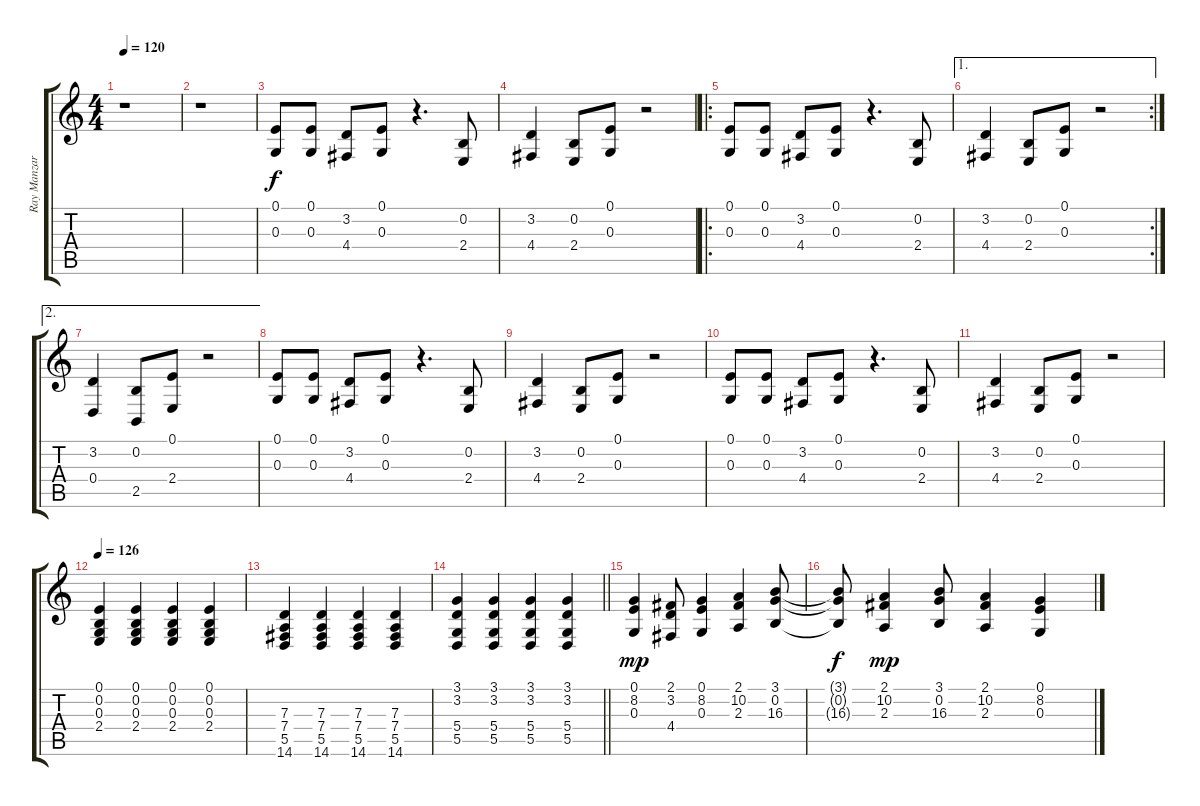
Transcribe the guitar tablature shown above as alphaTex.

\track ("Ray Manzarek" "Ray Manzar") {instrument harpsichord}
\staff {score tabs}
\tuning (E4 B3 G3 D3 A2 E2) {hide}
\ts (4 4)
\tempo 120
\clef g2
\ks c
r.1{dy f instrument harpsichord} |
r.1 |
(0.1 0.3).8 (0.1 0.3).8 (3.2 4.4).8 (0.1 0.3).8 r.4{d} (0.2 2.4).8 |
(3.2 4.4).4 (0.2 2.4).8 (0.1 0.3).8 r.2 |
\ro
(0.1 0.3).8 (0.1 0.3).8 (3.2 4.4).8 (0.1 0.3).8 r.4{d} (0.2 2.4).8 |
\ae 1
\rc 2
(3.2 4.4).4 (0.2 2.4).8 (0.1 0.3).8 r.2 |
\ae 2
(3.2 0.4).4 (0.2 2.5).8 (0.1 2.4).8 r.2 |
(0.1 0.3).8 (0.1 0.3).8 (3.2 4.4).8 (0.1 0.3).8 r.4{d} (0.2 2.4).8 |
(3.2 4.4).4 (0.2 2.4).8 (0.1 0.3).8 r.2 |
(0.1 0.3).8 (0.1 0.3).8 (3.2 4.4).8 (0.1 0.3).8 r.4{d} (0.2 2.4).8 |
(3.2 4.4).4 (0.2 2.4).8 (0.1 0.3).8 r.2 |
\tempo 126
(0.1 0.2 0.3 2.4).4 (0.1 0.2 0.3 2.4).4 (0.1 0.2 0.3 2.4).4 (0.1 0.2 0.3 2.4).4 |
(7.3 7.4 5.5 14.6).4 (7.3 7.4 5.5 14.6).4 (7.3 7.4 5.5 14.6).4 (7.3 7.4 5.5 14.6).4 |
\barLineRight lightlight
(3.1 3.2 5.4 5.5).4 (3.1 3.2 5.4 5.5).4 (3.1 3.2 5.4 5.5).4 (3.1 3.2 5.4 5.5).4 |
(0.1 8.2 0.3).4{dy mp} (2.1 3.2 4.4).8 (0.1 8.2 0.3).4 (2.1 10.2 2.3).4 (3.1 0.2 16.3).8 |
(3.1{t} 0.2{t} 16.3{t}).8{dy f} (2.1 10.2 2.3).4{dy mp} (3.1 0.2 16.3).8 (2.1 10.2 2.3).4 (0.1 8.2 0.3).4
